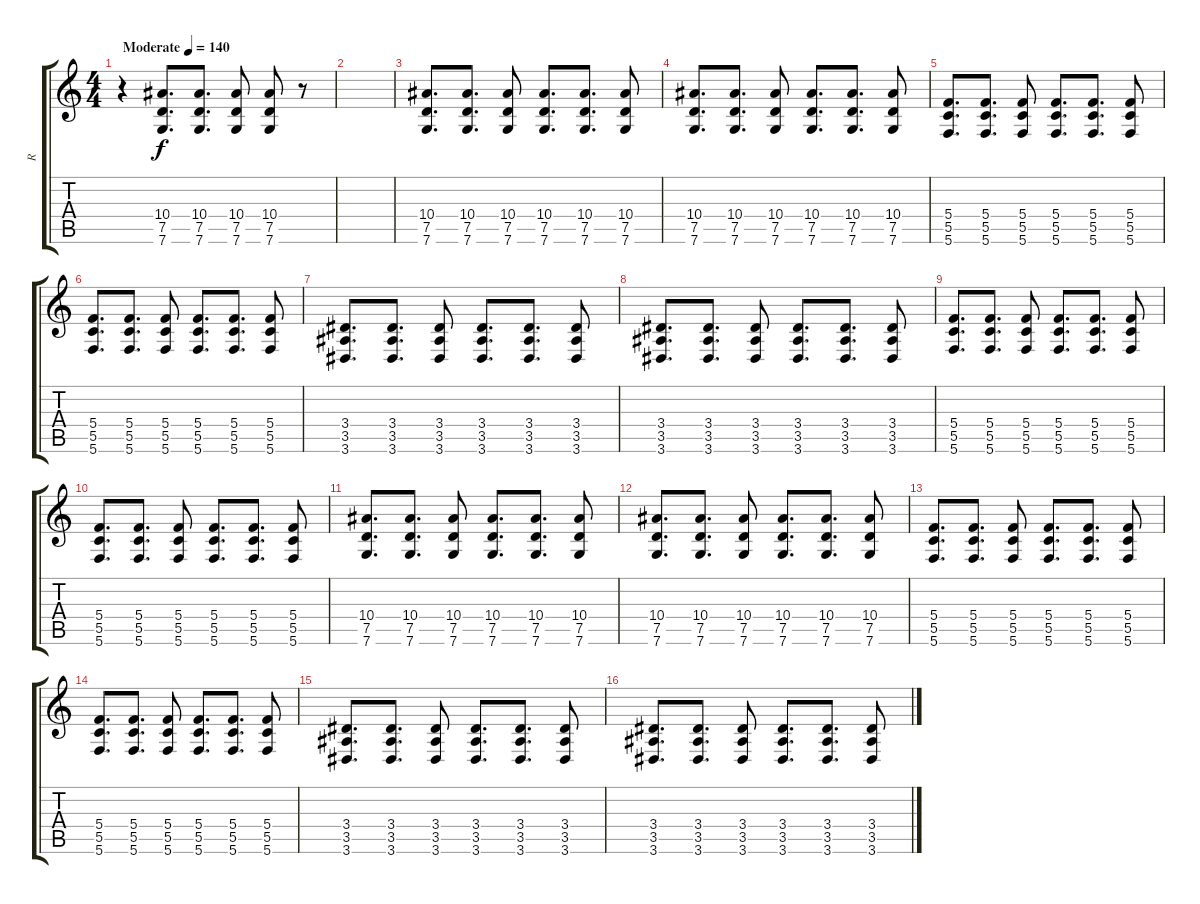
\track ("R" "R") {instrument distortionguitar}
\staff {score tabs}
\tuning (D4 A3 F3 C3 G2 C2) {hide}
\ts (4 4)
\tempo (140 "Moderate")
\clef g2
\ks c
r.4{txt "" dy f instrument distortionguitar} (10.4 7.5 7.6).8{d} (10.4 7.5 7.6).8{d} (10.4 7.5 7.6).8 (10.4 7.5 7.6).8 r.8 |
|
(10.4 7.5 7.6).8{d} (10.4 7.5 7.6).8{d} (10.4 7.5 7.6).8 (10.4 7.5 7.6).8{d} (10.4 7.5 7.6).8{d} (10.4 7.5 7.6).8 |
(10.4 7.5 7.6).8{d} (10.4 7.5 7.6).8{d} (10.4 7.5 7.6).8 (10.4 7.5 7.6).8{d} (10.4 7.5 7.6).8{d} (10.4 7.5 7.6).8 |
(5.4 5.5 5.6).8{d} (5.4 5.5 5.6).8{d} (5.4 5.5 5.6).8 (5.4 5.5 5.6).8{d} (5.4 5.5 5.6).8{d} (5.4 5.5 5.6).8 |
(5.4 5.5 5.6).8{d} (5.4 5.5 5.6).8{d} (5.4 5.5 5.6).8 (5.4 5.5 5.6).8{d} (5.4 5.5 5.6).8{d} (5.4 5.5 5.6).8 |
(3.4 3.5 3.6).8{d} (3.4 3.5 3.6).8{d} (3.4 3.5 3.6).8 (3.4 3.5 3.6).8{d} (3.4 3.5 3.6).8{d} (3.4 3.5 3.6).8 |
(3.4 3.5 3.6).8{d} (3.4 3.5 3.6).8{d} (3.4 3.5 3.6).8 (3.4 3.5 3.6).8{d} (3.4 3.5 3.6).8{d} (3.4 3.5 3.6).8 |
(5.4 5.5 5.6).8{d} (5.4 5.5 5.6).8{d} (5.4 5.5 5.6).8 (5.4 5.5 5.6).8{d} (5.4 5.5 5.6).8{d} (5.4 5.5 5.6).8 |
(5.4 5.5 5.6).8{d} (5.4 5.5 5.6).8{d} (5.4 5.5 5.6).8 (5.4 5.5 5.6).8{d} (5.4 5.5 5.6).8{d} (5.4 5.5 5.6).8 |
(10.4 7.5 7.6).8{d} (10.4 7.5 7.6).8{d} (10.4 7.5 7.6).8 (10.4 7.5 7.6).8{d} (10.4 7.5 7.6).8{d} (10.4 7.5 7.6).8 |
(10.4 7.5 7.6).8{d} (10.4 7.5 7.6).8{d} (10.4 7.5 7.6).8 (10.4 7.5 7.6).8{d} (10.4 7.5 7.6).8{d} (10.4 7.5 7.6).8 |
(5.4 5.5 5.6).8{d} (5.4 5.5 5.6).8{d} (5.4 5.5 5.6).8 (5.4 5.5 5.6).8{d} (5.4 5.5 5.6).8{d} (5.4 5.5 5.6).8 |
(5.4 5.5 5.6).8{d} (5.4 5.5 5.6).8{d} (5.4 5.5 5.6).8 (5.4 5.5 5.6).8{d} (5.4 5.5 5.6).8{d} (5.4 5.5 5.6).8 |
(3.4 3.5 3.6).8{d} (3.4 3.5 3.6).8{d} (3.4 3.5 3.6).8 (3.4 3.5 3.6).8{d} (3.4 3.5 3.6).8{d} (3.4 3.5 3.6).8 |
(3.4 3.5 3.6).8{d} (3.4 3.5 3.6).8{d} (3.4 3.5 3.6).8 (3.4 3.5 3.6).8{d} (3.4 3.5 3.6).8{d} (3.4 3.5 3.6).8
